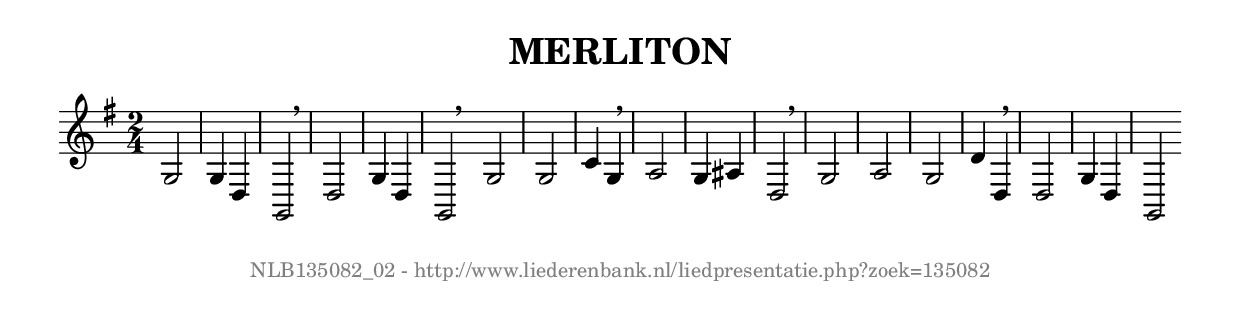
%
% produced by wce2krn 1.64 (7 June 2014)
%
\version"2.16"
#(append! paper-alist '(("long" . (cons (* 210 mm) (* 2000 mm)))))
#(set-default-paper-size "long")
sb = {\breathe}
mBreak = {\breathe }
bBreak = {\breathe }
x = {\once\override NoteHead #'style = #'cross }
gl=\glissando
itime={\override Staff.TimeSignature #'stencil = ##f }
ficta = {\once\set suggestAccidentals = ##t}
fine = {\once\override Score.RehearsalMark #'self-alignment-X = #1 \mark \markup {\italic{Fine}}}
dc = {\once\override Score.RehearsalMark #'self-alignment-X = #1 \mark \markup {\italic{D.C.}}}
dcf = {\once\override Score.RehearsalMark #'self-alignment-X = #1 \mark \markup {\italic{D.C. al Fine}}}
dcc = {\once\override Score.RehearsalMark #'self-alignment-X = #1 \mark \markup {\italic{D.C. al Coda}}}
ds = {\once\override Score.RehearsalMark #'self-alignment-X = #1 \mark \markup {\italic{D.S.}}}
dsf = {\once\override Score.RehearsalMark #'self-alignment-X = #1 \mark \markup {\italic{D.S. al Fine}}}
dsc = {\once\override Score.RehearsalMark #'self-alignment-X = #1 \mark \markup {\italic{D.S. al Coda}}}
pv = {\set Score.repeatCommands = #'((volta "1"))}
sv = {\set Score.repeatCommands = #'((volta "2"))}
tv = {\set Score.repeatCommands = #'((volta "3"))}
qv = {\set Score.repeatCommands = #'((volta "4"))}
xv = {\set Score.repeatCommands = #'((volta #f))}
\header{ tagline = ""
title = "MERLITON"
}
\score {{
\key g \major
\relative g'
{
\set melismaBusyProperties = #'()
\time 2/4
\tempo 4=120
\override Score.MetronomeMark #'transparent = ##t
\override Score.RehearsalMark #'break-visibility = #(vector #t #t #f)
g,2 g4 d g,2 \sb d'2 g4 d g,2 \bar ":|:" \bBreak
g'2 g2 c4 g4 \sb a2 g4 ais d,2 \mBreak \bar "|"
g2 a2 g2 d'4 d, \sb d2 g4 d g,2 \bar ":|"
 }}
 \midi { }
 \layout {
            indent = 0.0\cm
}
}
\markup { \vspace #0 } \markup { \with-color #grey \fill-line { \center-column { \smaller "NLB135082_02 - http://www.liederenbank.nl/liedpresentatie.php?zoek=135082" } } }
